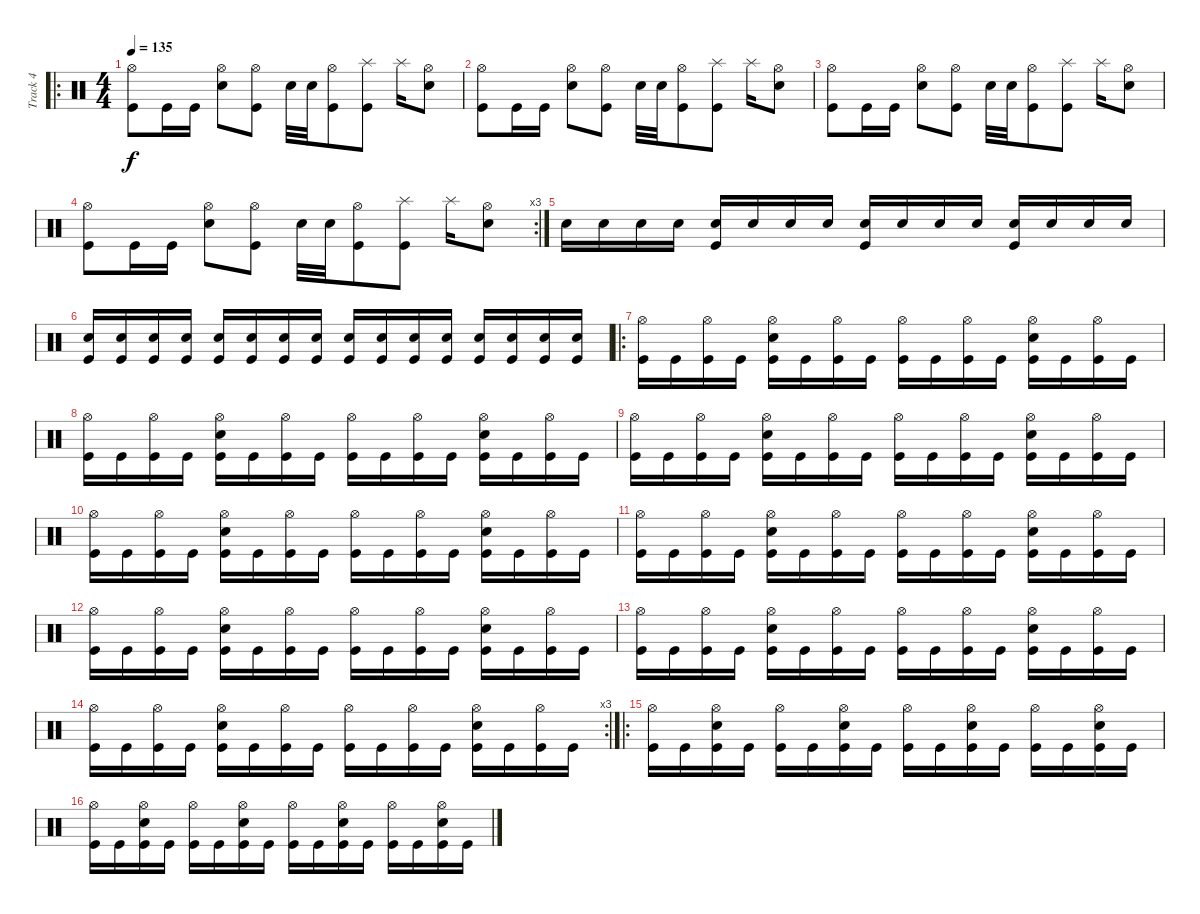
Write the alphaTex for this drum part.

\track ("Track 4" "Track 4") {instrument percussion}
\staff {score}
\articulation defaults
\ro
\ts (4 4)
\tempo 135
\clef neutral
\ks c
("Hi-Hat (open)" "Kick (hit)").8{dy f} "Kick (hit)".16 "Kick (hit)".16 ("Hi-Hat (open)" "Snare (hit) 2").8 ("Hi-Hat (open)" "Kick (hit)").8 "Snare (hit) 2".32 "Snare (hit) 2".32 ("Hi-Hat (open)" "Kick (hit)").8 ("Splash (hit)" "Kick (hit)").8 "Splash (hit)".16 ("Hi-Hat (open)" "Snare (hit) 2").8 |
("Hi-Hat (open)" "Kick (hit)").8 "Kick (hit)".16 "Kick (hit)".16 ("Hi-Hat (open)" "Snare (hit) 2").8 ("Hi-Hat (open)" "Kick (hit)").8 "Snare (hit) 2".32 "Snare (hit) 2".32 ("Hi-Hat (open)" "Kick (hit)").8 ("Splash (hit)" "Kick (hit)").8 "Splash (hit)".16 ("Hi-Hat (open)" "Snare (hit) 2").8 |
("Hi-Hat (open)" "Kick (hit)").8 "Kick (hit)".16 "Kick (hit)".16 ("Hi-Hat (open)" "Snare (hit) 2").8 ("Hi-Hat (open)" "Kick (hit)").8 "Snare (hit) 2".32 "Snare (hit) 2".32 ("Hi-Hat (open)" "Kick (hit)").8 ("Splash (hit)" "Kick (hit)").8 "Splash (hit)".16 ("Hi-Hat (open)" "Snare (hit) 2").8 |
\rc 3
("Hi-Hat (open)" "Kick (hit)").8 "Kick (hit)".16 "Kick (hit)".16 ("Hi-Hat (open)" "Snare (hit) 2").8 ("Hi-Hat (open)" "Kick (hit)").8 "Snare (hit) 2".32 "Snare (hit) 2".32 ("Hi-Hat (open)" "Kick (hit)").8 ("Splash (hit)" "Kick (hit)").8 "Splash (hit)".16 ("Hi-Hat (open)" "Snare (hit) 2").8 |
"Snare (hit) 2".16{volume 3} "Snare (hit) 2".16 "Snare (hit) 2".16{volume 8} "Snare (hit) 2".16 ("Snare (hit) 2" "Kick (hit)").16{volume 2} "Snare (hit) 2".16 "Snare (hit) 2".16{volume 8} "Snare (hit) 2".16 ("Snare (hit) 2" "Kick (hit)").16{volume 2} "Snare (hit) 2".16 "Snare (hit) 2".16{volume 8} "Snare (hit) 2".16 ("Snare (hit) 2" "Kick (hit)").16{volume 2} "Snare (hit) 2".16 "Snare (hit) 2".16{volume 8} "Snare (hit) 2".16 |
("Snare (hit) 2" "Kick (hit)").16 ("Snare (hit) 2" "Kick (hit)").16 ("Snare (hit) 2" "Kick (hit)").16 ("Snare (hit) 2" "Kick (hit)").16 ("Snare (hit) 2" "Kick (hit)").16 ("Snare (hit) 2" "Kick (hit)").16 ("Snare (hit) 2" "Kick (hit)").16 ("Snare (hit) 2" "Kick (hit)").16 ("Snare (hit) 2" "Kick (hit)").16 ("Snare (hit) 2" "Kick (hit)").16 ("Snare (hit) 2" "Kick (hit)").16 ("Snare (hit) 2" "Kick (hit)").16 ("Snare (hit) 2" "Kick (hit)").16 ("Snare (hit) 2" "Kick (hit)").16 ("Snare (hit) 2" "Kick (hit)").16 ("Snare (hit) 2" "Kick (hit)").16 |
\ro
("Hi-Hat (open)" "Kick (hit)").16 "Kick (hit)".16 ("Hi-Hat (open)" "Kick (hit)").16 "Kick (hit)".16 ("Hi-Hat (open)" "Snare (hit) 2" "Kick (hit)").16 "Kick (hit)".16 ("Hi-Hat (open)" "Kick (hit)").16 "Kick (hit)".16 ("Hi-Hat (open)" "Kick (hit)").16 "Kick (hit)".16 ("Hi-Hat (open)" "Kick (hit)").16 "Kick (hit)".16 ("Hi-Hat (open)" "Snare (hit) 2" "Kick (hit)").16 "Kick (hit)".16 ("Hi-Hat (open)" "Kick (hit)").16 "Kick (hit)".16 |
("Hi-Hat (open)" "Kick (hit)").16 "Kick (hit)".16 ("Hi-Hat (open)" "Kick (hit)").16 "Kick (hit)".16 ("Hi-Hat (open)" "Snare (hit) 2" "Kick (hit)").16 "Kick (hit)".16 ("Hi-Hat (open)" "Kick (hit)").16 "Kick (hit)".16 ("Hi-Hat (open)" "Kick (hit)").16 "Kick (hit)".16 ("Hi-Hat (open)" "Kick (hit)").16 "Kick (hit)".16 ("Hi-Hat (open)" "Snare (hit) 2" "Kick (hit)").16 "Kick (hit)".16 ("Hi-Hat (open)" "Kick (hit)").16 "Kick (hit)".16 |
("Hi-Hat (open)" "Kick (hit)").16 "Kick (hit)".16 ("Hi-Hat (open)" "Kick (hit)").16 "Kick (hit)".16 ("Hi-Hat (open)" "Snare (hit) 2" "Kick (hit)").16 "Kick (hit)".16 ("Hi-Hat (open)" "Kick (hit)").16 "Kick (hit)".16 ("Hi-Hat (open)" "Kick (hit)").16 "Kick (hit)".16 ("Hi-Hat (open)" "Kick (hit)").16 "Kick (hit)".16 ("Hi-Hat (open)" "Snare (hit) 2" "Kick (hit)").16 "Kick (hit)".16 ("Hi-Hat (open)" "Kick (hit)").16 "Kick (hit)".16 |
("Hi-Hat (open)" "Kick (hit)").16 "Kick (hit)".16 ("Hi-Hat (open)" "Kick (hit)").16 "Kick (hit)".16 ("Hi-Hat (open)" "Snare (hit) 2" "Kick (hit)").16 "Kick (hit)".16 ("Hi-Hat (open)" "Kick (hit)").16 "Kick (hit)".16 ("Hi-Hat (open)" "Kick (hit)").16 "Kick (hit)".16 ("Hi-Hat (open)" "Kick (hit)").16 "Kick (hit)".16 ("Hi-Hat (open)" "Snare (hit) 2" "Kick (hit)").16 "Kick (hit)".16 ("Hi-Hat (open)" "Kick (hit)").16 "Kick (hit)".16 |
("Hi-Hat (open)" "Kick (hit)").16 "Kick (hit)".16 ("Hi-Hat (open)" "Kick (hit)").16 "Kick (hit)".16 ("Hi-Hat (open)" "Snare (hit) 2" "Kick (hit)").16 "Kick (hit)".16 ("Hi-Hat (open)" "Kick (hit)").16 "Kick (hit)".16 ("Hi-Hat (open)" "Kick (hit)").16 "Kick (hit)".16 ("Hi-Hat (open)" "Kick (hit)").16 "Kick (hit)".16 ("Hi-Hat (open)" "Snare (hit) 2" "Kick (hit)").16 "Kick (hit)".16 ("Hi-Hat (open)" "Kick (hit)").16 "Kick (hit)".16 |
("Hi-Hat (open)" "Kick (hit)").16 "Kick (hit)".16 ("Hi-Hat (open)" "Kick (hit)").16 "Kick (hit)".16 ("Hi-Hat (open)" "Snare (hit) 2" "Kick (hit)").16 "Kick (hit)".16 ("Hi-Hat (open)" "Kick (hit)").16 "Kick (hit)".16 ("Hi-Hat (open)" "Kick (hit)").16 "Kick (hit)".16 ("Hi-Hat (open)" "Kick (hit)").16 "Kick (hit)".16 ("Hi-Hat (open)" "Snare (hit) 2" "Kick (hit)").16 "Kick (hit)".16 ("Hi-Hat (open)" "Kick (hit)").16 "Kick (hit)".16 |
("Hi-Hat (open)" "Kick (hit)").16 "Kick (hit)".16 ("Hi-Hat (open)" "Kick (hit)").16 "Kick (hit)".16 ("Hi-Hat (open)" "Snare (hit) 2" "Kick (hit)").16 "Kick (hit)".16 ("Hi-Hat (open)" "Kick (hit)").16 "Kick (hit)".16 ("Hi-Hat (open)" "Kick (hit)").16 "Kick (hit)".16 ("Hi-Hat (open)" "Kick (hit)").16 "Kick (hit)".16 ("Hi-Hat (open)" "Snare (hit) 2" "Kick (hit)").16 "Kick (hit)".16 ("Hi-Hat (open)" "Kick (hit)").16 "Kick (hit)".16 |
\rc 3
("Hi-Hat (open)" "Kick (hit)").16 "Kick (hit)".16 ("Hi-Hat (open)" "Kick (hit)").16 "Kick (hit)".16 ("Hi-Hat (open)" "Snare (hit) 2" "Kick (hit)").16 "Kick (hit)".16 ("Hi-Hat (open)" "Kick (hit)").16 "Kick (hit)".16 ("Hi-Hat (open)" "Kick (hit)").16 "Kick (hit)".16 ("Hi-Hat (open)" "Kick (hit)").16 "Kick (hit)".16 ("Hi-Hat (open)" "Snare (hit) 2" "Kick (hit)").16 "Kick (hit)".16 ("Hi-Hat (open)" "Kick (hit)").16 "Kick (hit)".16 |
\ro
("Hi-Hat (open)" "Kick (hit)").16 "Kick (hit)".16 ("Hi-Hat (open)" "Snare (hit) 2" "Kick (hit)").16 "Kick (hit)".16 ("Hi-Hat (open)" "Kick (hit)").16 "Kick (hit)".16 ("Hi-Hat (open)" "Snare (hit) 2" "Kick (hit)").16 "Kick (hit)".16 ("Hi-Hat (open)" "Kick (hit)").16 "Kick (hit)".16 ("Hi-Hat (open)" "Snare (hit) 2" "Kick (hit)").16 "Kick (hit)".16 ("Hi-Hat (open)" "Kick (hit)").16 "Kick (hit)".16 ("Hi-Hat (open)" "Snare (hit) 2" "Kick (hit)").16 "Kick (hit)".16 |
("Hi-Hat (open)" "Kick (hit)").16 "Kick (hit)".16 ("Hi-Hat (open)" "Snare (hit) 2" "Kick (hit)").16 "Kick (hit)".16 ("Hi-Hat (open)" "Kick (hit)").16 "Kick (hit)".16 ("Hi-Hat (open)" "Snare (hit) 2" "Kick (hit)").16 "Kick (hit)".16 ("Hi-Hat (open)" "Kick (hit)").16 "Kick (hit)".16 ("Hi-Hat (open)" "Snare (hit) 2" "Kick (hit)").16 "Kick (hit)".16 ("Hi-Hat (open)" "Kick (hit)").16 "Kick (hit)".16 ("Hi-Hat (open)" "Snare (hit) 2" "Kick (hit)").16 "Kick (hit)".16
